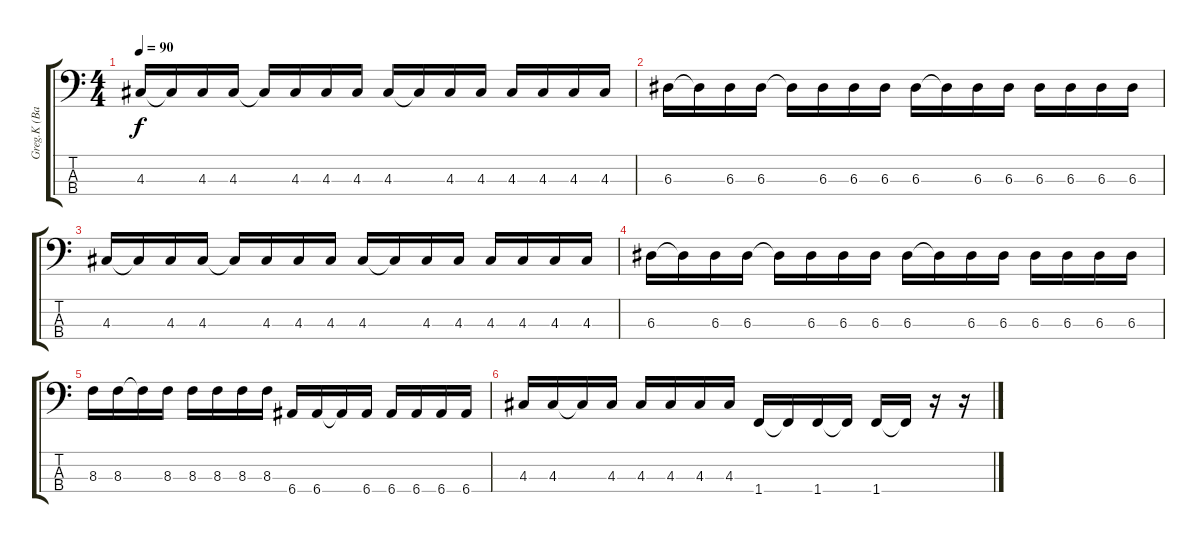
\track ("Greg.K (Bass)" "Greg.K (Ba") {instrument electricbasspick}
\staff {score tabs}
\tuning (G2 D2 A1 E1) {hide}
\ts (4 4)
\tempo 90
\clef f4
\ks c
4.3.16{dy f} 4.3{t}.16 4.3.16 4.3.16 4.3{t}.16 4.3.16 4.3.16 4.3.16 4.3.16 4.3{t}.16 4.3.16 4.3.16 4.3.16 4.3.16 4.3.16 4.3.16 |
6.3.16 6.3{t}.16 6.3.16 6.3.16 6.3{t}.16 6.3.16 6.3.16 6.3.16 6.3.16 6.3{t}.16 6.3.16 6.3.16 6.3.16 6.3.16 6.3.16 6.3.16 |
4.3.16 4.3{t}.16 4.3.16 4.3.16 4.3{t}.16 4.3.16 4.3.16 4.3.16 4.3.16 4.3{t}.16 4.3.16 4.3.16 4.3.16 4.3.16 4.3.16 4.3.16 |
6.3.16 6.3{t}.16 6.3.16 6.3.16 6.3{t}.16 6.3.16 6.3.16 6.3.16 6.3.16 6.3{t}.16 6.3.16 6.3.16 6.3.16 6.3.16 6.3.16 6.3.16 |
8.3.16 8.3.16 8.3{t}.16 8.3.16 8.3.16 8.3.16 8.3.16 8.3.16 6.4.16 6.4.16 6.4{t}.16 6.4.16 6.4.16 6.4.16 6.4.16 6.4.16 |
4.3.16 4.3.16 4.3{t}.16 4.3.16 4.3.16 4.3.16 4.3.16 4.3.16 1.4.16 1.4{t}.16 1.4.16 1.4{t}.16 1.4.16 1.4{t}.16 r.16 r.16
